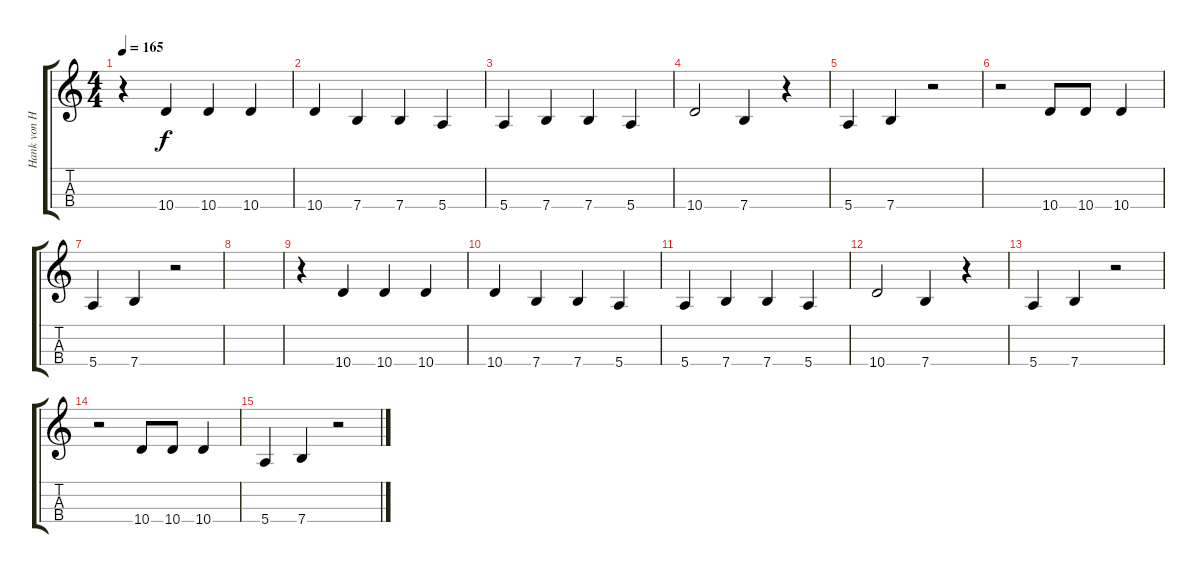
\track ("Hank von Helvete" "Hank von H") {instrument bagpipe}
\staff {score tabs}
\tuning (G3 D3 A3 E3) {hide}
\ts (4 4)
\tempo 165
\clef g2
\ks c
r.4{dy f} 10.4.4 10.4.4 10.4.4 |
10.4.4 7.4.4 7.4.4 5.4.4 |
5.4.4 7.4.4 7.4.4 5.4.4 |
10.4.2 7.4.4 r.4 |
5.4.4 7.4.4 r.2 |
r.2 10.4.8 10.4.8 10.4.4 |
5.4.4 7.4.4 r.2 |
|
r.4 10.4.4 10.4.4 10.4.4 |
10.4.4 7.4.4 7.4.4 5.4.4 |
5.4.4 7.4.4 7.4.4 5.4.4 |
10.4.2 7.4.4 r.4 |
5.4.4 7.4.4 r.2 |
r.2 10.4.8 10.4.8 10.4.4 |
5.4.4 7.4.4 r.2
